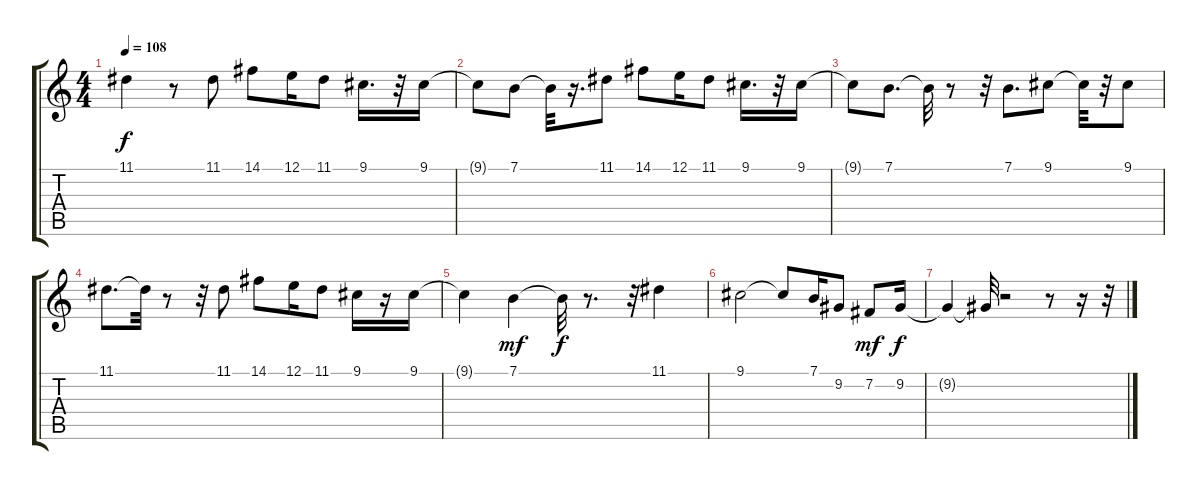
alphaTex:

\track "" {instrument flute}
\staff {score tabs}
\tuning (E4 B3 G3 D3 A2 E2) {hide}
\ts (4 4)
\tempo 108
\clef g2
\ks c
11.1.4{dy f} r.8 11.1.8 14.1.8 12.1.16 11.1.8 9.1.16{d} r.32 9.1.16 |
9.1{t}.8 7.1.8 7.1{t}.32 r.16{d} 11.1.8 14.1.8 12.1.16 11.1.8 9.1.16{d} r.32 9.1.16 |
9.1{t}.8 7.1.8{d} 7.1{t}.32 r.8 r.32 7.1.8{d} 9.1.8 9.1{t}.32 r.32 9.1.8 |
11.1.8{d} 11.1{t}.32 r.8 r.32 11.1.8 14.1.8 12.1.16 11.1.8 9.1.16 r.16 9.1.16 |
9.1{t}.4 7.1.4{dy mf} 7.1{t}.32{dy f} r.8{d} r.32 11.1.4 |
9.1.2 9.1{t}.8 7.1.16 9.2.8 7.2.8{dy mf} 9.2.16{dy f} |
9.2{t}.4 9.2{t}.32 r.2 r.8 r.16 r.32
